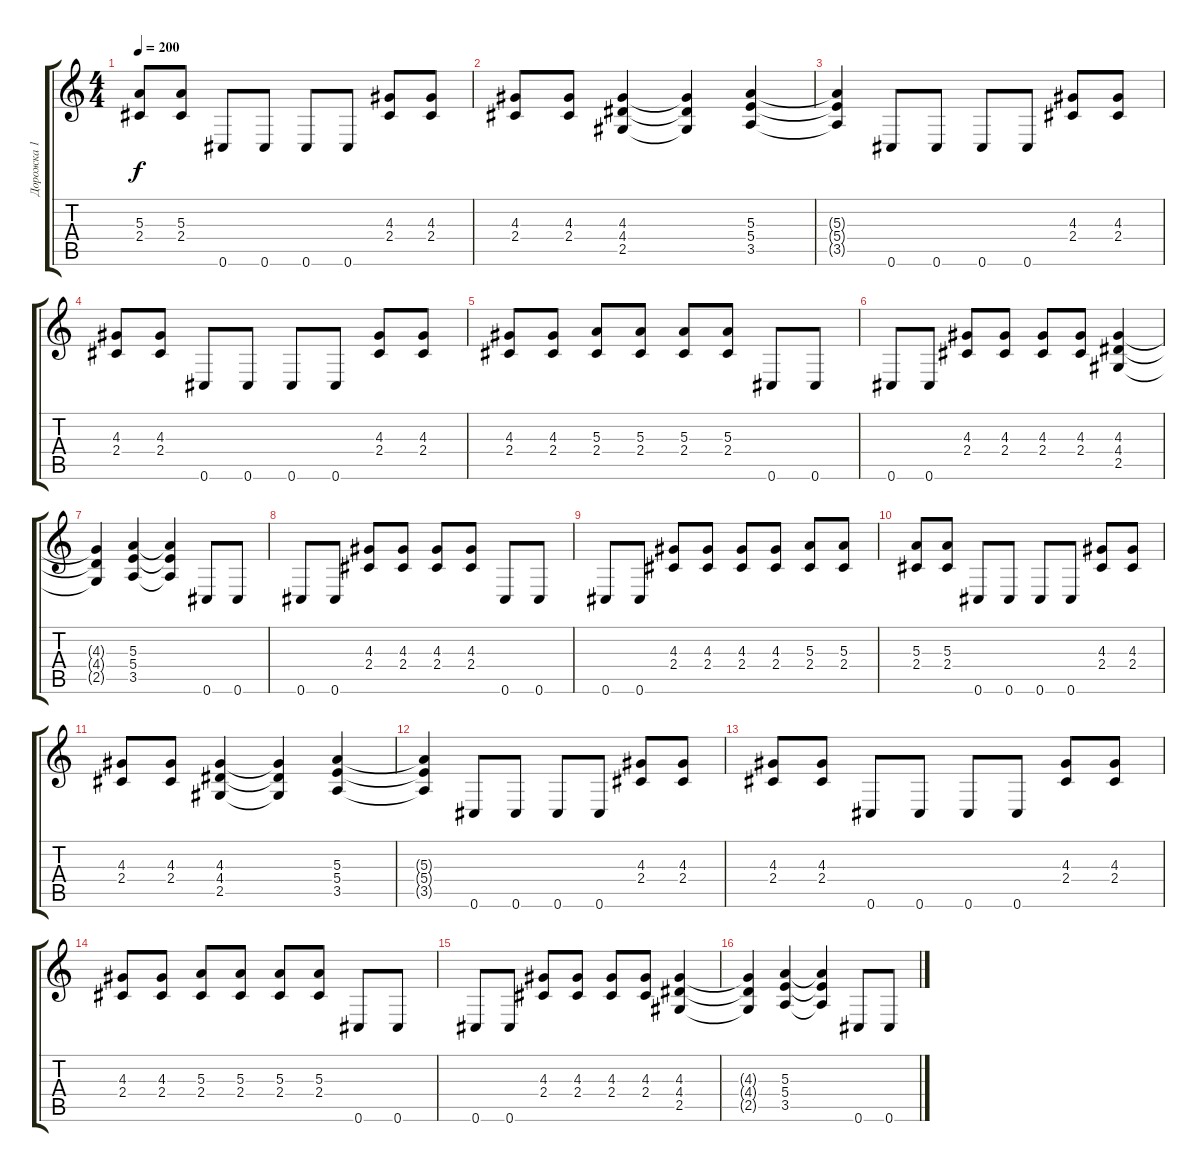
\track ("Дорожка 1" "Дорожка 1") {instrument overdrivenguitar}
\staff {score tabs}
\tuning (Db4 Ab3 E3 B2 Gb2 Db2) {hide}
\ts (4 4)
\tempo 200
\clef g2
\ks c
(5.3 2.4).8{dy f} (5.3 2.4).8 0.6.8 0.6.8 0.6.8 0.6.8 (4.3 2.4).8 (4.3 2.4).8 |
(4.3 2.4).8 (4.3 2.4).8 (4.3 4.4 2.5).4 (4.3{t} 4.4{t} 2.5{t}).4 (5.3 5.4 3.5).4 |
(5.3{t} 5.4{t} 3.5{t}).4 0.6.8 0.6.8 0.6.8 0.6.8 (4.3 2.4).8 (4.3 2.4).8 |
(4.3 2.4).8 (4.3 2.4).8 0.6.8 0.6.8 0.6.8 0.6.8 (4.3 2.4).8 (4.3 2.4).8 |
(4.3 2.4).8 (4.3 2.4).8 (5.3 2.4).8 (5.3 2.4).8 (5.3 2.4).8 (5.3 2.4).8 0.6.8 0.6.8 |
0.6.8 0.6.8 (4.3 2.4).8 (4.3 2.4).8 (4.3 2.4).8 (4.3 2.4).8 (4.3 4.4 2.5).4 |
(4.3{t} 4.4{t} 2.5{t}).4 (5.3 5.4 3.5).4 (5.3{t} 5.4{t} 3.5{t}).4 0.6.8 0.6.8 |
0.6.8 0.6.8 (4.3 2.4).8 (4.3 2.4).8 (4.3 2.4).8 (4.3 2.4).8 0.6.8 0.6.8 |
0.6.8 0.6.8 (4.3 2.4).8 (4.3 2.4).8 (4.3 2.4).8 (4.3 2.4).8 (5.3 2.4).8 (5.3 2.4).8 |
(5.3 2.4).8 (5.3 2.4).8 0.6.8 0.6.8 0.6.8 0.6.8 (4.3 2.4).8 (4.3 2.4).8 |
(4.3 2.4).8 (4.3 2.4).8 (4.3 4.4 2.5).4 (4.3{t} 4.4{t} 2.5{t}).4 (5.3 5.4 3.5).4 |
(5.3{t} 5.4{t} 3.5{t}).4 0.6.8 0.6.8 0.6.8 0.6.8 (4.3 2.4).8 (4.3 2.4).8 |
(4.3 2.4).8 (4.3 2.4).8 0.6.8 0.6.8 0.6.8 0.6.8 (4.3 2.4).8 (4.3 2.4).8 |
(4.3 2.4).8 (4.3 2.4).8 (5.3 2.4).8 (5.3 2.4).8 (5.3 2.4).8 (5.3 2.4).8 0.6.8 0.6.8 |
0.6.8 0.6.8 (4.3 2.4).8 (4.3 2.4).8 (4.3 2.4).8 (4.3 2.4).8 (4.3 4.4 2.5).4 |
(4.3{t} 4.4{t} 2.5{t}).4 (5.3 5.4 3.5).4 (5.3{t} 5.4{t} 3.5{t}).4 0.6.8 0.6.8
